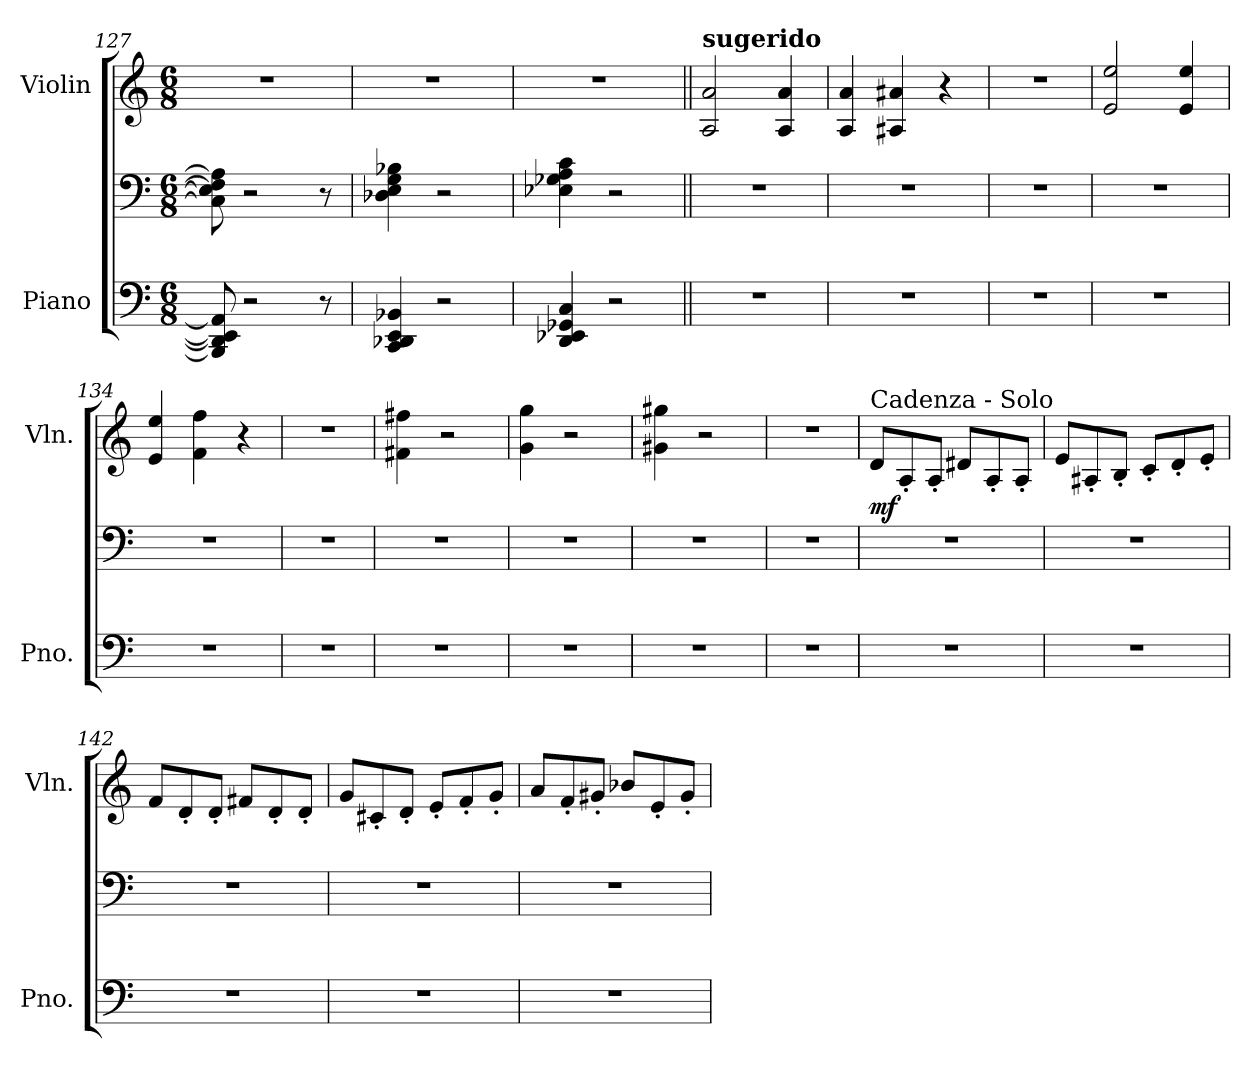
**kern	**kern	**kern	**dynam
*part2	*part2	*part1	*part1
*staff3	*staff2	*staff1	*staff1
*I"Piano	*	*I"Violin	*
*I'Pno.	*	*I'Vln.	*
*clefF4	*clefF4	*clefG2	*
*k[]	*k[]	*k[]	*
*M6/8	*M6/8	*M6/8	*
=127	=127	=127	=127
8BBB/] 8DD-/] 8EE-/] 8AA/]	8C\] 8E-\] 8F#\] 8A\]	2.r	.
2r	2r	.	.
8r	8r	.	.
=128	=128	=128	=128
4CC/ 4DD-X/ 4EE/ 4BB-X/	4D-X\ 4E\ 4G\ 4B-X\	2.r	.
2r	2r	.	.
=129	=129	=129	=129
4DD/ 4EE-X/ 4GG-X/ 4C/	4E-X\ 4G-X\ 4A\ 4c\	2.r	.
2r	2r	.	.
=130||	=130||	=130||	=130||
*	*	*MM180	*
!	!	!LO:TX:a:B:t=sugerido	!
2.r	2.r	2A/ 2a/	.
.	.	4A/ 4a/	.
=131	=131	=131	=131
2.r	2.r	4A/ 4a/	.
.	.	4A#X/ 4a#X/	.
.	.	4r	.
=132	=132	=132	=132
2.r	2.r	2.r	.
=133	=133	=133	=133
2.r	2.r	2e/ 2ee/	.
.	.	4e/ 4ee/	.
!!LO:LB:g=z
=134	=134	=134	=134
2.r	2.r	4e/ 4ee/	.
.	.	4f\ 4ff\	.
.	.	4r	.
=135	=135	=135	=135
2.r	2.r	2.r	.
=136	=136	=136	=136
2.r	2.r	4f#X\ 4ff#X\	.
.	.	2r	.
=137	=137	=137	=137
2.r	2.r	4g\ 4gg\	.
.	.	2r	.
=138	=138	=138	=138
2.r	2.r	4g#X\ 4gg#X\	.
.	.	2r	.
=139	=139	=139	=139
2.r	2.r	2.r	.
=140	=140	=140	=140
!	!	!LO:TX:a:t=Cadenza - Solo	!
!	!	!	!LO:DY:b
2.r	2.r	8d/L	mf
.	.	8A'/	.
.	.	8A'/J	.
.	.	8d#X/L	.
.	.	8A'/	.
.	.	8A'/J	.
=141	=141	=141	=141
2.r	2.r	8e/L	.
.	.	8A#X'/	.
.	.	8B'/J	.
.	.	8c'/L	.
.	.	8d'/	.
.	.	8e'/J	.
=142	=142	=142	=142
2.r	2.r	8f/L	.
.	.	8d'/	.
.	.	8d'/J	.
.	.	8f#X/L	.
.	.	8d'/	.
.	.	8d'/J	.
!!LO:LB:g=z
=143	=143	=143	=143
2.r	2.r	8g/L	.
.	.	8c#X'/	.
.	.	8d'/J	.
.	.	8e'/L	.
.	.	8f'/	.
.	.	8g'/J	.
=144	=144	=144	=144
2.r	2.r	8a/L	.
.	.	8f'/	.
.	.	8g#X'/J	.
.	.	8b-X/L	.
.	.	8e'/	.
.	.	8g#'/J	.
=	=	=	=
*-	*-	*-	*-
